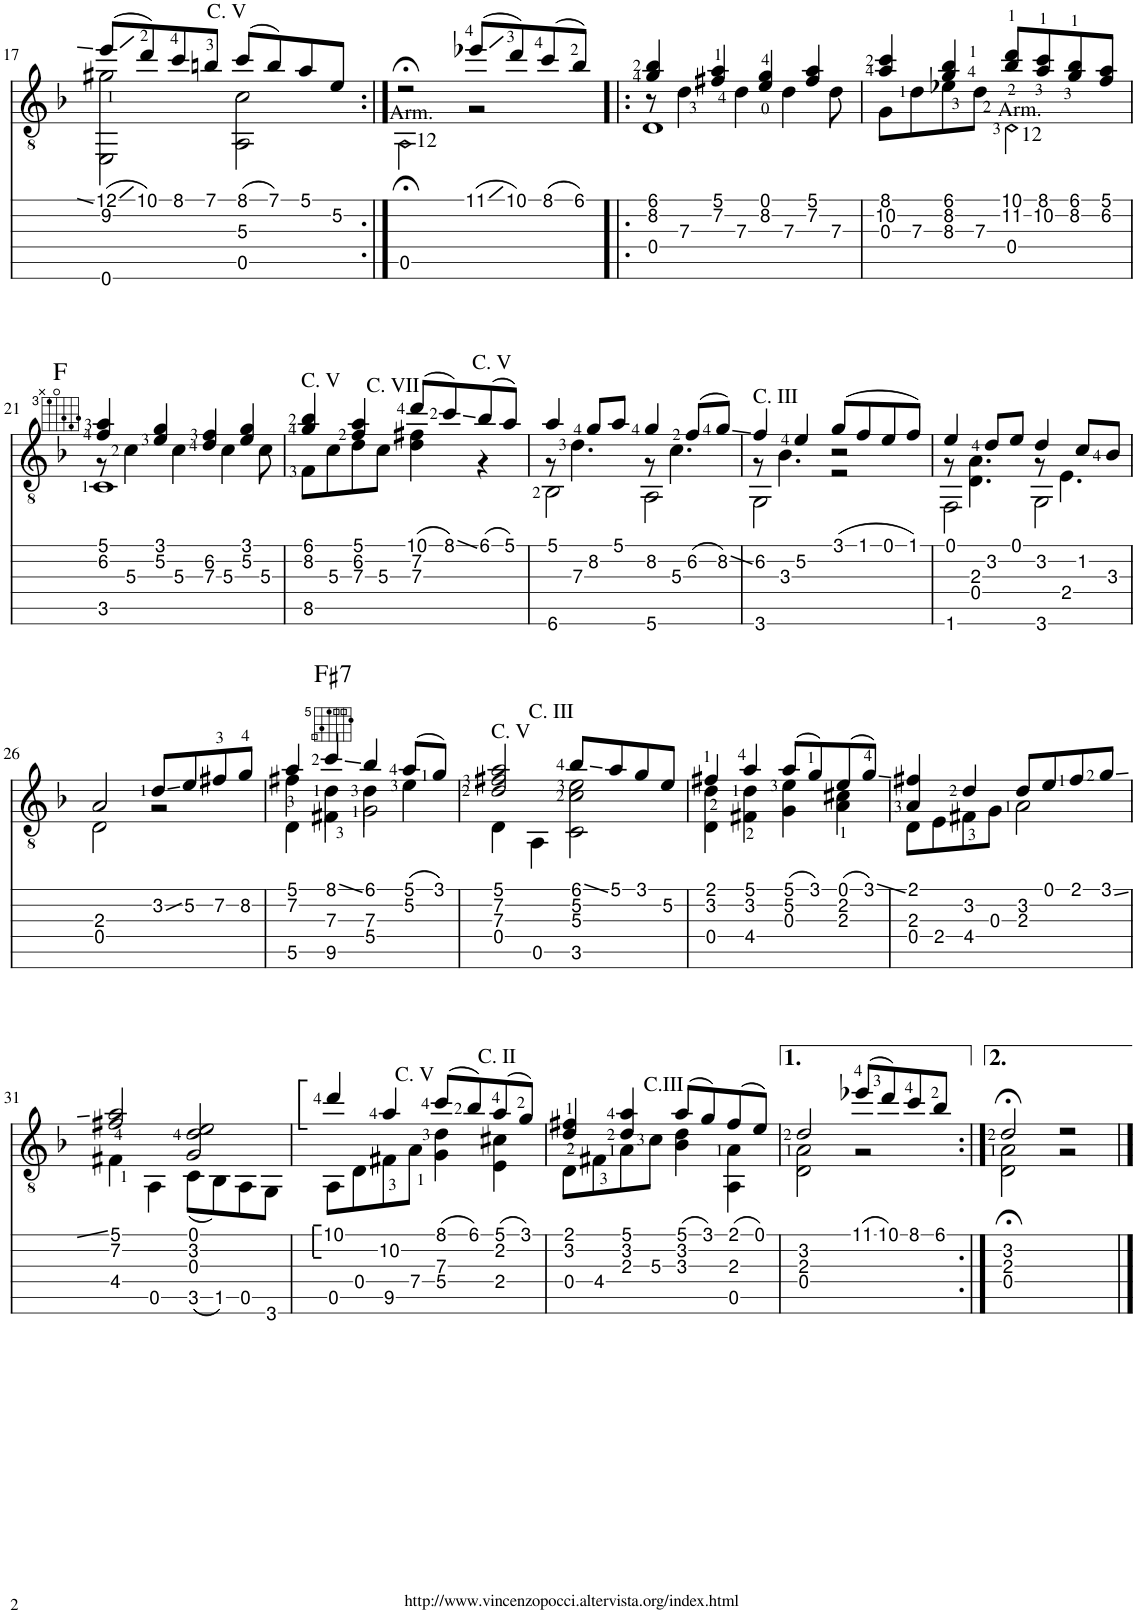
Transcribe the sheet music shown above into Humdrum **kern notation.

**kern	**kern	**harte
*part1	*part1	*part1
*staff2	*staff1	*
*I"Guitar	*	*
*I'Guit.	*	*
!!LO:PB:g=z
*	*clefGv2	*
*k[b-]	*k[b-]	*
*M4/4	*M4/4	*
*met(c)	*met(c)	*
=17	=17	=17
*^	*^	*
8eeL	2EE 2g#	(8ee/L	2EE\ 2g#X\	.
8ddJ	.	8dd/)	.	.
8ccL	.	8cc/	.	.
8bJ	.	8bn/J	.	.
!	!	!LO:TX:a:t=C. V	!	!
8ccL	2AA 2c	(8cc/L	2AA\ 2c\	.
8bJ	.	8b/)	.	.
8aL	.	8a/	.	.
8eJ	.	8e/J	.	.
=18:|!	=18:|!	=18:|!	=18:|!	=18:|!
!	!	!LO:TX:a:t=Arm.	!	!
!	!	!LO:TX:b:t=12	!	!
2r;<	2AA	2r;<	2AA\	.
8ee-L	2r	(8ee-X/L	2r	.
8ddJ	.	8dd/)	.	.
8ccL	.	(8cc/	.	.
8b-J	.	8b-/J)	.	.
=19!|:	=19!|:	=19!|:	=19!|:	=19!|:
*	*^	*	*^	*
4g 4b-	8r	1D	4g/ 4b-/	8r	1D	.
.	4d	.	.	4d\	.	.
4f# 4a	.	.	4f#X/ 4a/	.	.	.
.	4d	.	.	4d\	.	.
4g 4e	.	.	4e/ 4g/	.	.	.
.	4d	.	.	4d\	.	.
4f# 4a	.	.	4f#/ 4a/	.	.	.
.	8d	.	.	8d\	.	.
*	*v	*v	*	*	*	*
*	*	*	*v	*v	*
=20	=20	=20	=20	=20
4a 4cc	8GL	4a/ 4cc/	8G\L	.
.	8dJ	.	8d\	.
4g 4b-	8e-L	4g/ 4b-/	8e-X\	.
.	8dJ	.	8d\J	.
!	!	!LO:TX:b:t=12	!	!
!	!	!LO:TX:a:t=Arm.	!	!
8b-\ 8dd\L	2D	8b-/ 8dd/L	2D\	.
8a\ 8cc\J	.	8a/ 8cc/	.	.
8g\ 8b-\L	.	8g/ 8b-/	.	.
8f\ 8a\J	.	8f/ 8a/J	.	.
!!LO:LB:g=z
=21	=21	=21	=21	=21
*	*^	*	*^	*
4f 4a	8r	1C	4f/ 4a/	8r	1C	F:maj
.	4c	.	.	4c\	.	.
4e 4g	.	.	4e/ 4g/	.	.	.
.	4c	.	.	4c\	.	.
4d 4f	.	.	4d/ 4f/	.	.	.
.	4c	.	.	4c\	.	.
4e 4g	.	.	4e/ 4g/	.	.	.
.	8c	.	.	8c\	.	.
*	*v	*v	*	*	*	*
*	*	*	*v	*v	*
=22	=22	=22	=22	=22
!	!	!LO:TX:a:t=C. V	!	!
4g 4b-	8FL	4g/ 4b-/	8F\L	.
.	8cJ	.	8c\	.
4f 4a	8dL	4f/ 4a/	8d\	.
.	8cJ	.	8c\J	.
!	!	!LO:TX:a:t=C. VII	!	!
8ddL	4d 4f#	(8dd/L	4d\ 4f#X\	.
8ccJ	.	8cc/)	.	.
!	!	!LO:TX:a:t=C. V	!	!
8b-L	4r	(8b-/	4r	.
8aJ	.	8a/J)	.	.
=23	=23	=23	=23	=23
*	*^	*	*^	*
4a	8r	2BB-	4a/	8r	2BB-\	.
.	4.d	.	.	4.d\	.	.
8gL	.	.	8g/L	.	.	.
8aJ	.	.	8a/J	.	.	.
4g	8r	2AA	4g/	8r	2AA\	.
.	4.c	.	.	4.c\	.	.
8fL	.	.	(8f/L	.	.	.
8gJ	.	.	8g/J)	.	.	.
=24	=24	=24	=24	=24	=24	=24
!	!	!	!LO:TX:a:t=C. III	!	!	!
4f	8r	2GG	4f/	8r	2GG\	.
.	4.B-	.	.	4.B-\	.	.
4e	.	.	4e/	.	.	.
8gL	2r	2r	(8g/L	2r	2r	.
8fJ	.	.	8f/	.	.	.
8eL	.	.	8e/	.	.	.
8fJ	.	.	8f/J)	.	.	.
=25	=25	=25	=25	=25	=25	=25
4e	8r	2FF	4e/	8r	2FF\	.
.	4.D 4.A	.	.	4.D\ 4.A\	.	.
8dL	.	.	8d/L	.	.	.
8eJ	.	.	8e/J	.	.	.
4d	8r	2GG	4d/	8r	2GG\	.
.	4.E	.	.	4.E\	.	.
8cL	.	.	8c/L	.	.	.
8B-J	.	.	8B-/J	.	.	.
*	*v	*v	*	*	*	*
*	*	*	*v	*v	*
!!LO:LB:g=z
=26	=26	=26	=26	=26
2A	2D	2A/	2D\	.
8dL	2r	8d/L	2r	.
8eJ	.	8e/	.	.
8f#L	.	8f#X/	.	.
8gJ	.	8g/J	.	.
=27	=27	=27	=27	=27
*	*^	*	*^	*
4a	4f#	4D	4a/	4f#X\	4D\	.
!	!	!	!	!	!	!LO:H:kt=7
4cc	4d	4F#	4cc/	4d\	4F#X\	F#:7
4b-	4d	2G	4b-/	4d\	2G\	.
8aL	4e	.	(8a/L	4e\	.	.
8gJ	.	.	8g/J)	.	.	.
*	*v	*v	*	*	*	*
*	*	*	*v	*v	*
=28	=28	=28	=28	=28
!	!	!LO:TX:a:t=C. V	!	!
2d 2f# 2a	4D	2d/ 2f#X/ 2a/	4D\	.
.	4AA	.	4AA\	.
!	!	!LO:TX:a:t=C. III	!	!
8b-L	2C 2c 2e	8b-/L	2C\ 2c\ 2e\	.
8aJ	.	8a/	.	.
8gL	.	8g/	.	.
8eJ	.	8e/J	.	.
=29	=29	=29	=29	=29
4f#	4D 4d	4f#X/	4D\ 4d\	.
4a	4F# 4d	4a/	4F#X\ 4d\	.
8aL	4G 4e	(8a/L	4G\ 4e\	.
8gJ	.	8g/)	.	.
8eL	4A 4c#	(8e/	4A\ 4c#X\	.
8gJ	.	8g/J)	.	.
=30	=30	=30	=30	=30
4A 4f#	8DL	4A/ 4f#X/	8D\L	.
.	8EJ	.	8E\	.
4d	8F#L	4d/	8F#X\	.
.	8GJ	.	8G\J	.
8dL	2A	8d/L	2A\	.
8eJ	.	8e/	.	.
8f#L	.	8f#/	.	.
8gJ	.	8g/J	.	.
!!LO:LB:g=z	!!
=31	=31	=31	=31	=31
2f# 2a	4F#	2f#X/ 2a/	4F#X\	.
.	4AA	.	4AA\	.
2G 2d 2e	8CL	2G/ 2d/ 2e/	(8C\L	.
.	8BB-J	.	8BB-\)	.
.	8AAL	.	8AA\	.
.	8GGJ	.	8GG\J	.
=32	=32	=32	=32	=32
4dd	8AAL	4dd/	8AA\L	.
.	8DJ	.	8D\	.
4a	8F#L	4a/	8F#X\	.
.	8AJ	.	8A\J	.
!	!	!LO:TX:a:t=C. V	!	!
8ccL	4G 4d	(8cc/L	4G\ 4d\	.
8b-J	.	8b-/)	.	.
!	!	!LO:TX:a:t=C. II	!	!
8aL	4E 4c#	(8a/	4E\ 4c#X\	.
8gJ	.	8g/J)	.	.
=33	=33	=33	=33	=33
4d 4f#	8DL	4d/ 4f#X/	8D\L	.
.	8F#J	.	8F#X\	.
4d 4a	8AL	4d/ 4a/	8A\	.
.	8cJ	.	8c\J	.
!	!	!LO:TX:a:t=C.III	!	!
8aL	4B- 4d	(8a/L	4B-\ 4d\	.
8gJ	.	8g/)	.	.
8f#L	4AA 4A	(8f#/	4AA\ 4A\	.
8eJ	.	8e/J)	.	.
=34	=34	=34	=34	=34
2d	2D 2A	2d/	2D\ 2A\	.
8ee-L	2r	(8ee-X/L	2r	.
8ddJ	.	8dd/)	.	.
8ccL	.	8cc/	.	.
8b-J	.	8b-/J	.	.
=35:|!	=35:|!	=35:|!	=35:|!	=35:|!
2d;<	2D 2A	2d;</	2D\ 2A\	.
2r	2r	2r	2r	.
*v	*v	*	*	*
*	*v	*v	*
==	==	==
*-	*-	*-
